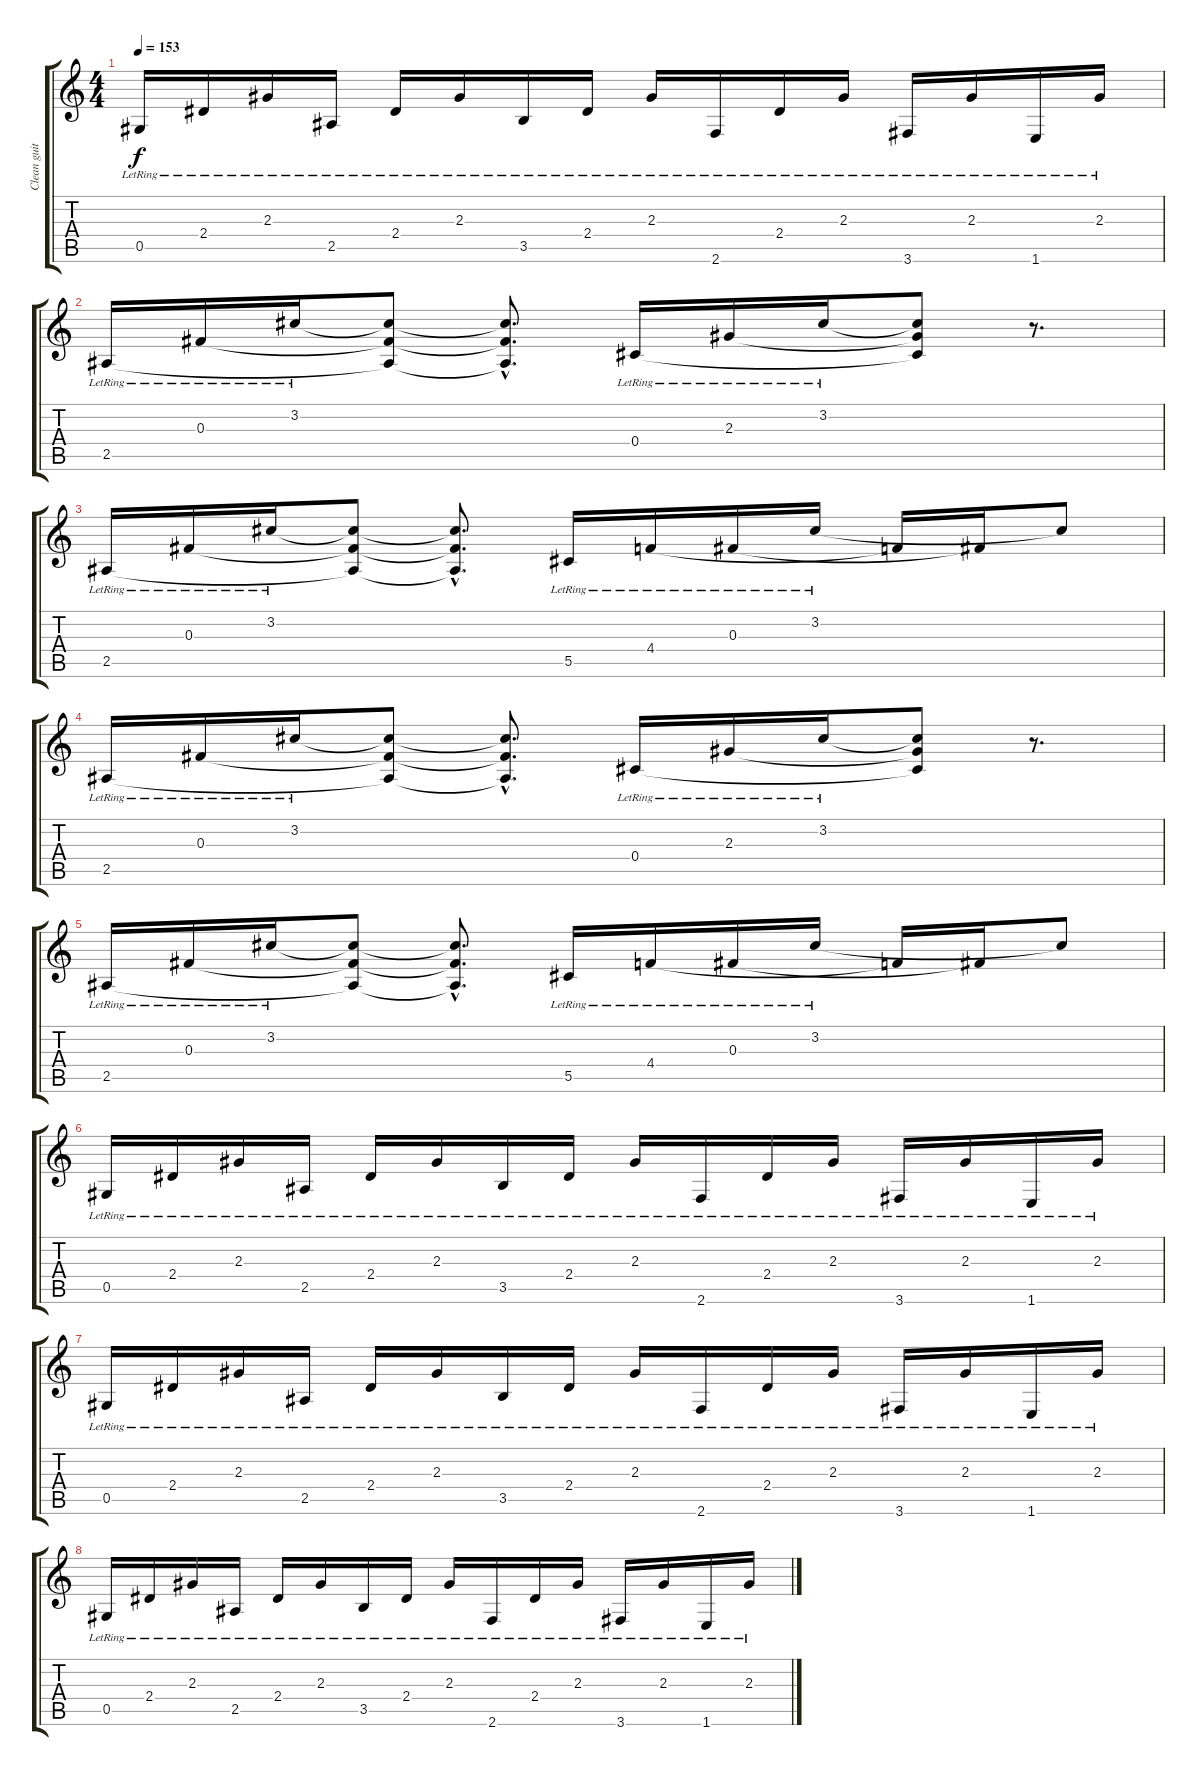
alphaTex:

\track ("Clean guitar 1" "Clean guit") {instrument acousticguitarsteel}
\staff {score tabs}
\tuning (Eb4 Bb3 Gb3 Db3 Ab2 Eb2) {hide}
\ts (4 4)
\tempo 153
\clef g2
\ks c
0.5{lr}.16{dy f} 2.4{lr}.16 2.3{lr}.16 2.5{lr}.16 2.4{lr}.16 2.3{lr}.16 3.5{lr}.16 2.4{lr}.16 2.3{lr}.16 2.6{lr}.16 2.4{lr}.16 2.3{lr}.16 3.6{lr}.16 2.3{lr}.16 1.6{lr}.16 2.3{lr}.16 |
2.5{lr}.16 0.3{lr}.16 3.2{lr}.16 (3.2{t} 0.3{t} 2.5{t}).8 (3.2{hac t} 0.3{hac t} 2.5{hac t}).8{d} 0.4{lr}.16 2.3{lr}.16 3.2{lr}.16 (3.2{t} 2.3{t} 0.4{t}).8 r.8{d} |
2.5{lr}.16 0.3{lr}.16 3.2{lr}.16 (3.2{t} 0.3{t} 2.5{t}).8 (3.2{hac t} 0.3{hac t} 2.5{hac t}).8{d} 5.5{lr}.16 4.4{lr}.16 0.3{lr}.16 3.2{lr}.16 4.4{t}.16 0.3{t}.16 3.2{t}.8 |
2.5{lr}.16 0.3{lr}.16 3.2{lr}.16 (3.2{t} 0.3{t} 2.5{t}).8 (3.2{hac t} 0.3{hac t} 2.5{hac t}).8{d} 0.4{lr}.16 2.3{lr}.16 3.2{lr}.16 (3.2{t} 2.3{t} 0.4{t}).8 r.8{d} |
2.5{lr}.16 0.3{lr}.16 3.2{lr}.16 (3.2{t} 0.3{t} 2.5{t}).8 (3.2{hac t} 0.3{hac t} 2.5{hac t}).8{d} 5.5{lr}.16 4.4{lr}.16 0.3{lr}.16 3.2{lr}.16 4.4{t}.16 0.3{t}.16 3.2{t}.8 |
0.5{lr}.16 2.4{lr}.16 2.3{lr}.16 2.5{lr}.16 2.4{lr}.16 2.3{lr}.16 3.5{lr}.16 2.4{lr}.16 2.3{lr}.16 2.6{lr}.16 2.4{lr}.16 2.3{lr}.16 3.6{lr}.16 2.3{lr}.16 1.6{lr}.16 2.3{lr}.16 |
0.5{lr}.16 2.4{lr}.16 2.3{lr}.16 2.5{lr}.16 2.4{lr}.16 2.3{lr}.16 3.5{lr}.16 2.4{lr}.16 2.3{lr}.16 2.6{lr}.16 2.4{lr}.16 2.3{lr}.16 3.6{lr}.16 2.3{lr}.16 1.6{lr}.16 2.3{lr}.16 |
0.5{lr}.16 2.4{lr}.16 2.3{lr}.16 2.5{lr}.16 2.4{lr}.16 2.3{lr}.16 3.5{lr}.16 2.4{lr}.16 2.3{lr}.16 2.6{lr}.16 2.4{lr}.16 2.3{lr}.16 3.6{lr}.16 2.3{lr}.16 1.6{lr}.16 2.3{lr}.16
